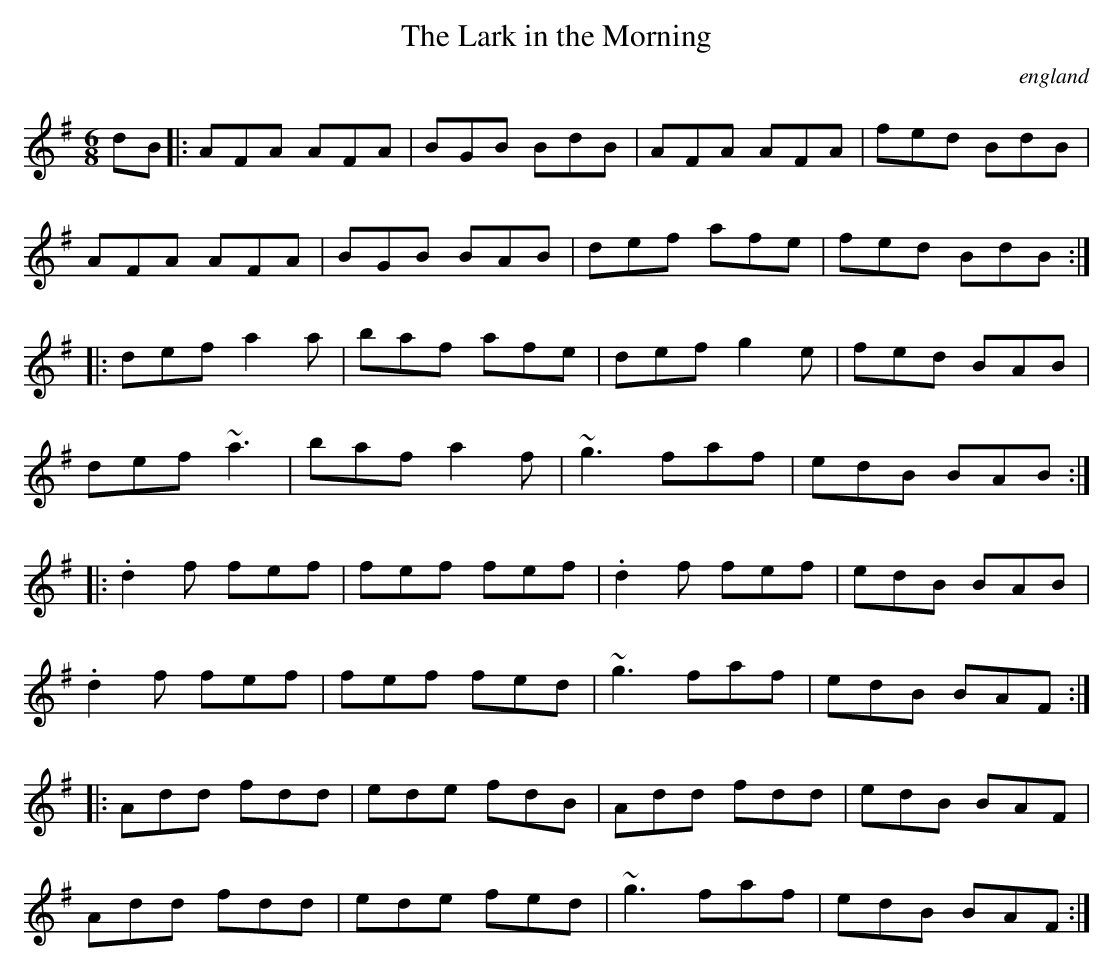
X:1
T:Lark in the Morning, The
O:england
M:6/8
L:1/8
K:G
dB|:AFA AFA|BGB BdB|AFA AFA|fed BdB|
AFA AFA|BGB BAB|def afe|fed BdB:|
|:def a2a|baf afe|def g2e|fed BAB|
def ~a3|baf a2f|~g3 faf|edB BAB:|
|:.d2f fef|fef fef|.d2f fef|edB BAB|
.d2f fef|fef fed|~g3 faf|edB BAF:|
|:Add fdd|ede fdB|Add fdd|edB BAF|
Add fdd|ede fed|~g3 faf|edB BAF:|
